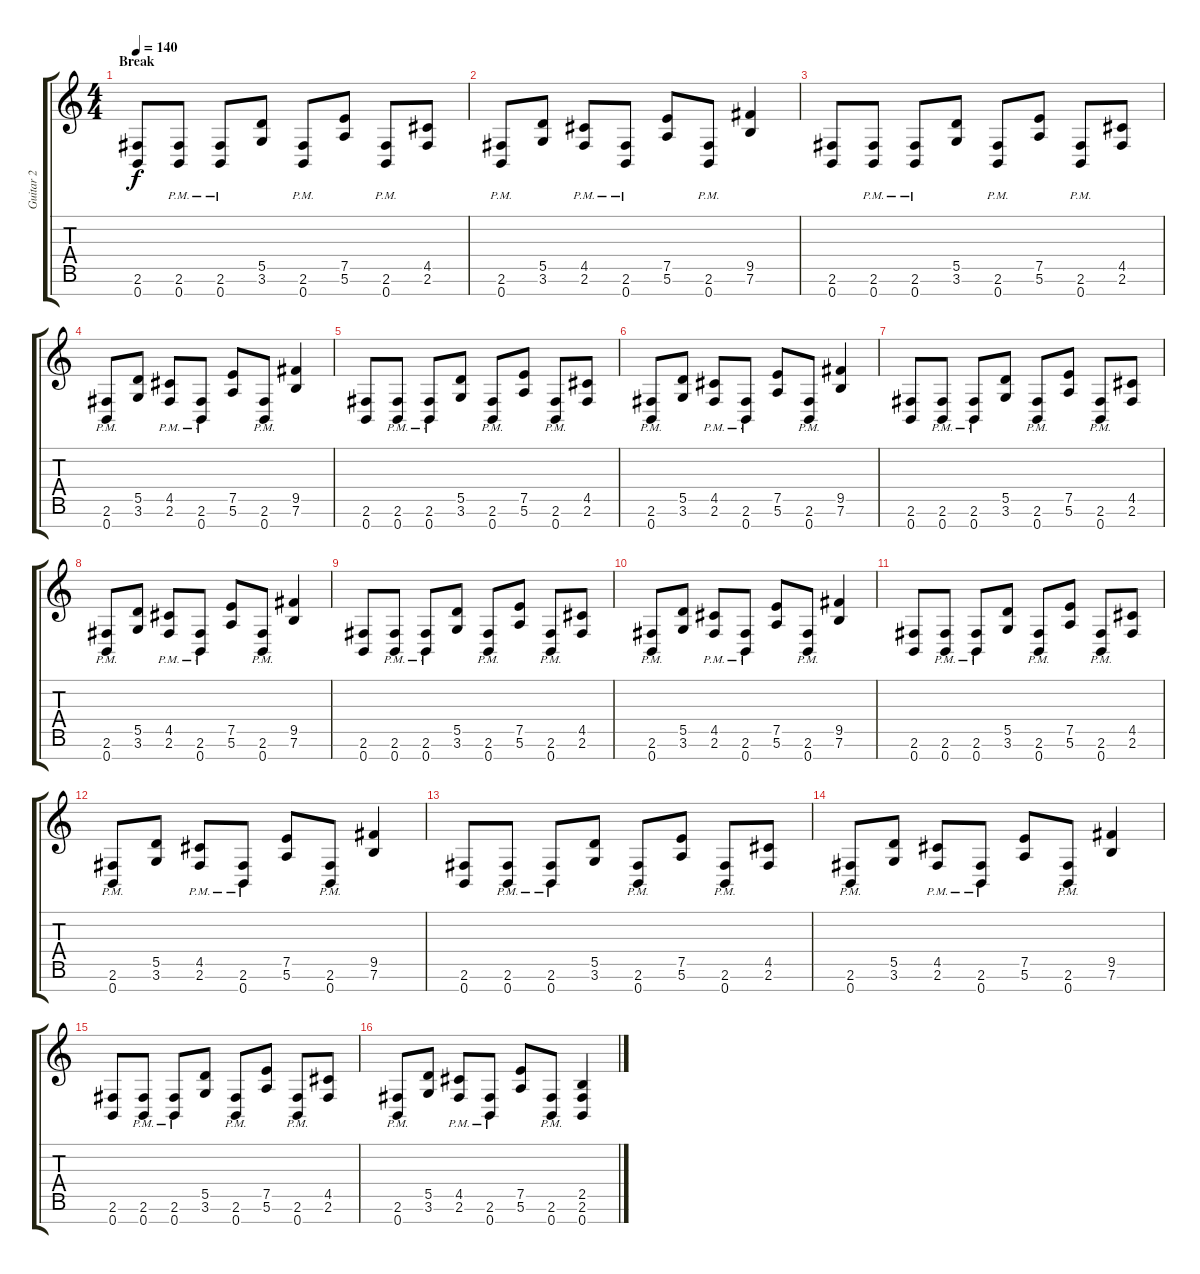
\track ("Guitar 2" "Guitar 2") {instrument distortionguitar}
\staff {score tabs}
\tuning (E4 B3 G3 D3 A2 E2 B1) {hide}
\ts (4 4)
\section ("" "Break")
\tempo 140
\clef g2
\ks c
(2.6 0.7).8{dy f} (2.6{pm} 0.7{pm}).8 (2.6{pm} 0.7{pm}).8 (5.5 3.6).8 (2.6{pm} 0.7{pm}).8 (7.5 5.6).8 (2.6{pm} 0.7{pm}).8 (4.5 2.6).8 |
(2.6{pm} 0.7{pm}).8 (5.5 3.6).8 (4.5 2.6{pm}).8 (2.6{pm} 0.7{pm}).8 (7.5 5.6).8 (2.6{pm} 0.7{pm}).8 (9.5 7.6).4 |
(2.6 0.7).8 (2.6{pm} 0.7{pm}).8 (2.6{pm} 0.7{pm}).8 (5.5 3.6).8 (2.6{pm} 0.7{pm}).8 (7.5 5.6).8 (2.6{pm} 0.7{pm}).8 (4.5 2.6).8 |
(2.6{pm} 0.7{pm}).8 (5.5 3.6).8 (4.5 2.6{pm}).8 (2.6{pm} 0.7{pm}).8 (7.5 5.6).8 (2.6{pm} 0.7{pm}).8 (9.5 7.6).4 |
(2.6 0.7).8 (2.6{pm} 0.7{pm}).8 (2.6{pm} 0.7{pm}).8 (5.5 3.6).8 (2.6{pm} 0.7{pm}).8 (7.5 5.6).8 (2.6{pm} 0.7{pm}).8 (4.5 2.6).8 |
(2.6{pm} 0.7{pm}).8 (5.5 3.6).8 (4.5 2.6{pm}).8 (2.6{pm} 0.7{pm}).8 (7.5 5.6).8 (2.6{pm} 0.7{pm}).8 (9.5 7.6).4 |
(2.6 0.7).8 (2.6{pm} 0.7{pm}).8 (2.6{pm} 0.7{pm}).8 (5.5 3.6).8 (2.6{pm} 0.7{pm}).8 (7.5 5.6).8 (2.6{pm} 0.7{pm}).8 (4.5 2.6).8 |
(2.6{pm} 0.7{pm}).8 (5.5 3.6).8 (4.5 2.6{pm}).8 (2.6{pm} 0.7{pm}).8 (7.5 5.6).8 (2.6{pm} 0.7{pm}).8 (9.5 7.6).4 |
(2.6 0.7).8 (2.6{pm} 0.7{pm}).8 (2.6{pm} 0.7{pm}).8 (5.5 3.6).8 (2.6{pm} 0.7{pm}).8 (7.5 5.6).8 (2.6{pm} 0.7{pm}).8 (4.5 2.6).8 |
(2.6{pm} 0.7{pm}).8 (5.5 3.6).8 (4.5 2.6{pm}).8 (2.6{pm} 0.7{pm}).8 (7.5 5.6).8 (2.6{pm} 0.7{pm}).8 (9.5 7.6).4 |
(2.6 0.7).8 (2.6{pm} 0.7{pm}).8 (2.6{pm} 0.7{pm}).8 (5.5 3.6).8 (2.6{pm} 0.7{pm}).8 (7.5 5.6).8 (2.6{pm} 0.7{pm}).8 (4.5 2.6).8 |
(2.6{pm} 0.7{pm}).8 (5.5 3.6).8 (4.5 2.6{pm}).8 (2.6{pm} 0.7{pm}).8 (7.5 5.6).8 (2.6{pm} 0.7{pm}).8 (9.5 7.6).4 |
(2.6 0.7).8 (2.6{pm} 0.7{pm}).8 (2.6{pm} 0.7{pm}).8 (5.5 3.6).8 (2.6{pm} 0.7{pm}).8 (7.5 5.6).8 (2.6{pm} 0.7{pm}).8 (4.5 2.6).8 |
(2.6{pm} 0.7{pm}).8 (5.5 3.6).8 (4.5 2.6{pm}).8 (2.6{pm} 0.7{pm}).8 (7.5 5.6).8 (2.6{pm} 0.7{pm}).8 (9.5 7.6).4 |
(2.6 0.7).8 (2.6{pm} 0.7{pm}).8 (2.6{pm} 0.7{pm}).8 (5.5 3.6).8 (2.6{pm} 0.7{pm}).8 (7.5 5.6).8 (2.6{pm} 0.7{pm}).8 (4.5 2.6).8 |
(2.6{pm} 0.7{pm}).8 (5.5 3.6).8 (4.5 2.6{pm}).8 (2.6{pm} 0.7{pm}).8 (7.5 5.6).8 (2.6{pm} 0.7{pm}).8 (2.5 2.6 0.7).4
